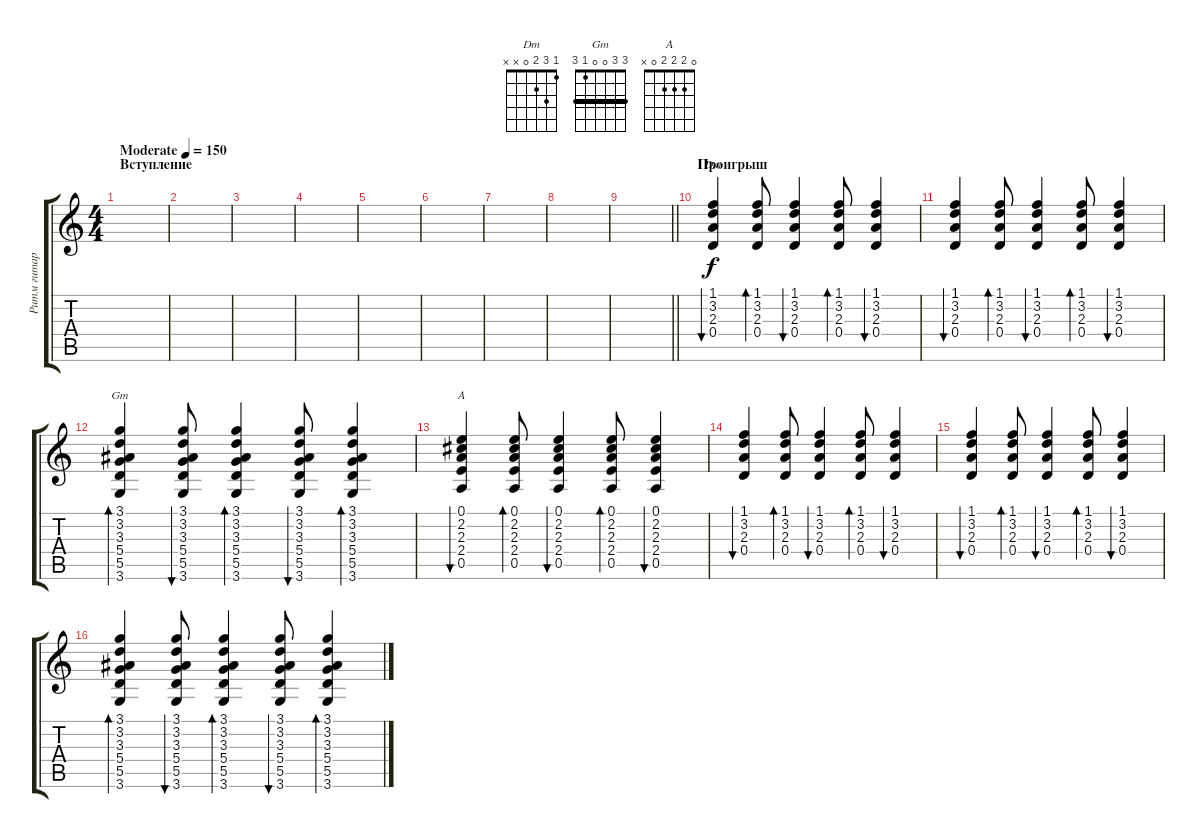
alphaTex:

\track ("Ритм гитара" "Ритм гитар") {instrument acousticguitarnylon}
\staff {score tabs}
\tuning (E4 B3 G3 D3 A2 E2) {hide}
\chord ("Dm" 1 3 2 0 x x)
\chord ("Gm" 3 3 0 0 1 3) {barre 3}
\chord ("A" 0 2 2 2 0 x)
\ts (4 4)
\section ("" "Вступление")
\tempo (150 "Moderate")
\clef g2
\ks c
|
|
|
|
|
|
|
|
\barLineRight lightlight
|
\section ("" "Проигрыш")
(1.1 3.2 2.3 0.4).4{bu 60 ch "Dm"} (1.1 3.2 2.3 0.4).8{bd 60} (1.1 3.2 2.3 0.4).4{bu 60} (1.1 3.2 2.3 0.4).8{bd 60} (1.1 3.2 2.3 0.4).4{bu 60} |
(1.1 3.2 2.3 0.4).4{bu 60} (1.1 3.2 2.3 0.4).8{bd 60} (1.1 3.2 2.3 0.4).4{bu 60} (1.1 3.2 2.3 0.4).8{bd 60} (1.1 3.2 2.3 0.4).4{bu 60} |
(3.1 3.2 3.3 5.4 5.5 3.6).4{bd 60 ch "Gm"} (3.1 3.2 3.3 5.4 5.5 3.6).8{bu 60} (3.1 3.2 3.3 5.4 5.5 3.6).4{bd 60} (3.1 3.2 3.3 5.4 5.5 3.6).8{bu 60} (3.1 3.2 3.3 5.4 5.5 3.6).4{bd 60} |
(0.1 2.2 2.3 2.4 0.5).4{bu 60 ch "A"} (0.1 2.2 2.3 2.4 0.5).8{bd 60} (0.1 2.2 2.3 2.4 0.5).4{bu 60} (0.1 2.2 2.3 2.4 0.5).8{bd 60} (0.1 2.2 2.3 2.4 0.5).4{bu 60} |
(1.1 3.2 2.3 0.4).4{bu 60} (1.1 3.2 2.3 0.4).8{bd 60} (1.1 3.2 2.3 0.4).4{bu 60} (1.1 3.2 2.3 0.4).8{bd 60} (1.1 3.2 2.3 0.4).4{bu 60} |
(1.1 3.2 2.3 0.4).4{bu 60} (1.1 3.2 2.3 0.4).8{bd 60} (1.1 3.2 2.3 0.4).4{bu 60} (1.1 3.2 2.3 0.4).8{bd 60} (1.1 3.2 2.3 0.4).4{bu 60} |
(3.1 3.2 3.3 5.4 5.5 3.6).4{bd 60} (3.1 3.2 3.3 5.4 5.5 3.6).8{bu 60} (3.1 3.2 3.3 5.4 5.5 3.6).4{bd 60} (3.1 3.2 3.3 5.4 5.5 3.6).8{bu 60} (3.1 3.2 3.3 5.4 5.5 3.6).4{bd 60}
